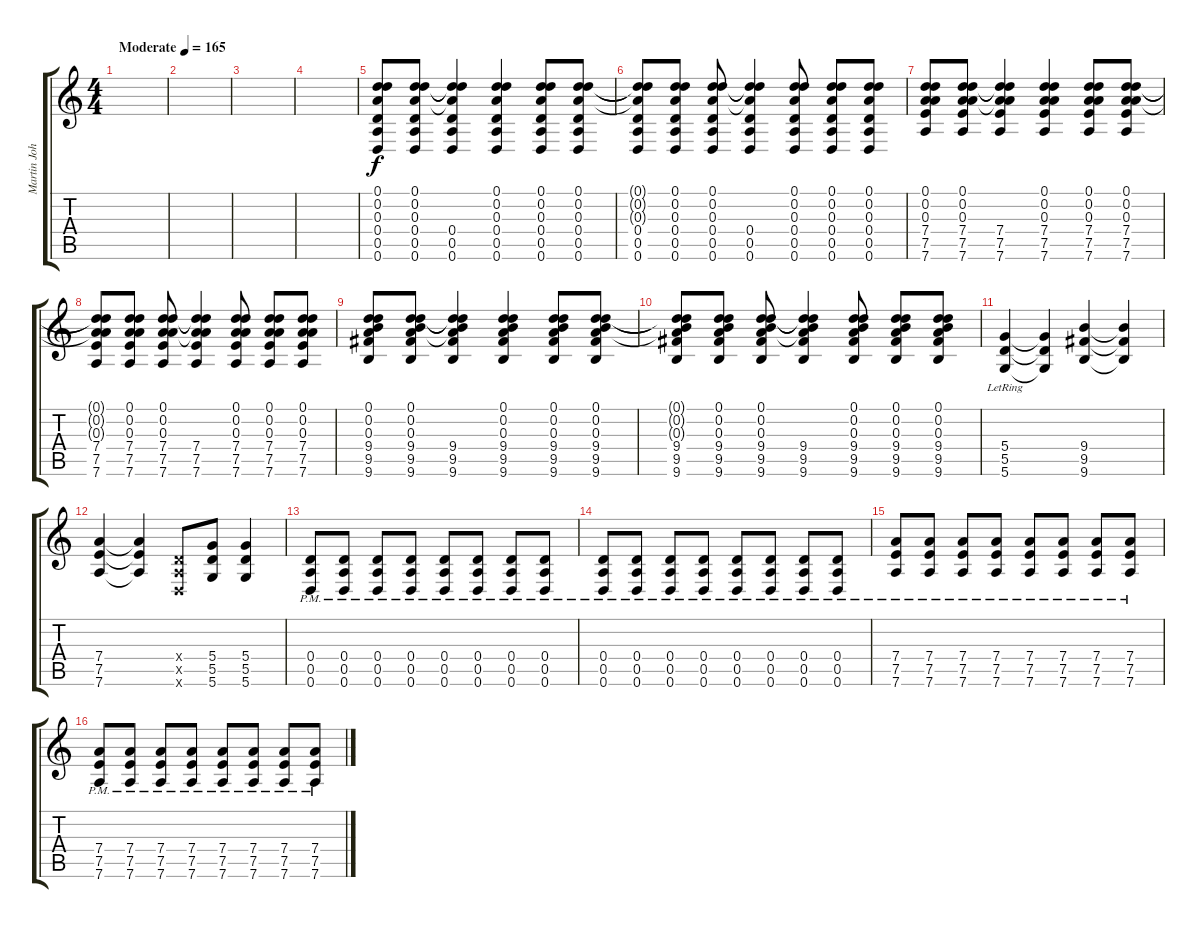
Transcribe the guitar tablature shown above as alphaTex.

\track ("Martin Johnson (Rhythm Guitar)" "Martin Joh") {instrument distortionguitar}
\staff {score tabs}
\tuning (D4 D4 A3 D3 A2 D2) {hide}
\ts (4 4)
\tempo (165 "Moderate")
\clef g2
\ks c
|
|
|
|
(0.1 0.2 0.3 0.4 0.5 0.6).8 (0.1 0.2 0.3 0.4 0.5 0.6).8 (0.1{t} 0.2{t} 0.3{t} 0.4 0.5 0.6).4 (0.1 0.2 0.3 0.4 0.5 0.6).4 (0.1 0.2 0.3 0.4 0.5 0.6).8 (0.1 0.2 0.3 0.4 0.5 0.6).8 |
(0.1{t} 0.2{t} 0.3{t} 0.4 0.5 0.6).8 (0.1 0.2 0.3 0.4 0.5 0.6).8 (0.1 0.2 0.3 0.4 0.5 0.6).8 (0.1{t} 0.2{t} 0.3{t} 0.4 0.5 0.6).4 (0.1 0.2 0.3 0.4 0.5 0.6).8 (0.1 0.2 0.3 0.4 0.5 0.6).8 (0.1 0.2 0.3 0.4 0.5 0.6).8 |
(0.1 0.2 0.3 7.4 7.5 7.6).8 (0.1 0.2 0.3 7.4 7.5 7.6).8 (0.1{t} 0.2{t} 0.3{t} 7.4 7.5 7.6).4 (0.1 0.2 0.3 7.4 7.5 7.6).4 (0.1 0.2 0.3 7.4 7.5 7.6).8 (0.1 0.2 0.3 7.4 7.5 7.6).8 |
(0.1{t} 0.2{t} 0.3{t} 7.4 7.5 7.6).8 (0.1 0.2 0.3 7.4 7.5 7.6).8 (0.1 0.2 0.3 7.4 7.5 7.6).8 (0.1{t} 0.2{t} 0.3{t} 7.4 7.5 7.6).4 (0.1 0.2 0.3 7.4 7.5 7.6).8 (0.1 0.2 0.3 7.4 7.5 7.6).8 (0.1 0.2 0.3 7.4 7.5 7.6).8 |
(0.1 0.2 0.3 9.4 9.5 9.6).8 (0.1 0.2 0.3 9.4 9.5 9.6).8 (0.1{t} 0.2{t} 0.3{t} 9.4 9.5 9.6).4 (0.1 0.2 0.3 9.4 9.5 9.6).4 (0.1 0.2 0.3 9.4 9.5 9.6).8 (0.1 0.2 0.3 9.4 9.5 9.6).8 |
(0.1{t} 0.2{t} 0.3{t} 9.4 9.5 9.6).8 (0.1 0.2 0.3 9.4 9.5 9.6).8 (0.1 0.2 0.3 9.4 9.5 9.6).8 (0.1{t} 0.2{t} 0.3{t} 9.4 9.5 9.6).4 (0.1 0.2 0.3 9.4 9.5 9.6).8 (0.1 0.2 0.3 9.4 9.5 9.6).8 (0.1 0.2 0.3 9.4 9.5 9.6).8 |
(5.4{lr} 5.5{lr} 5.6{lr}).4 (5.4{t} 5.5{t} 5.6{t}).4 (9.4 9.5 9.6).4 (9.4{t} 9.5{t} 9.6{t}).4 |
(7.4 7.5 7.6).4 (7.4{t} 7.5{t} 7.6{t}).4 (0.4{x} 0.5{x} 0.6{x}).8 (5.4 5.5 5.6).8 (5.4 5.5 5.6).4 |
(0.4{pm} 0.5{pm} 0.6{pm}).8 (0.4{pm} 0.5{pm} 0.6{pm}).8 (0.4{pm} 0.5{pm} 0.6{pm}).8 (0.4{pm} 0.5{pm} 0.6{pm}).8 (0.4{pm} 0.5{pm} 0.6{pm}).8 (0.4{pm} 0.5{pm} 0.6{pm}).8 (0.4{pm} 0.5{pm} 0.6{pm}).8 (0.4{pm} 0.5{pm} 0.6{pm}).8 |
(0.4{pm} 0.5{pm} 0.6{pm}).8 (0.4{pm} 0.5{pm} 0.6{pm}).8 (0.4{pm} 0.5{pm} 0.6{pm}).8 (0.4{pm} 0.5{pm} 0.6{pm}).8 (0.4{pm} 0.5{pm} 0.6{pm}).8 (0.4{pm} 0.5{pm} 0.6{pm}).8 (0.4{pm} 0.5{pm} 0.6{pm}).8 (0.4{pm} 0.5{pm} 0.6{pm}).8 |
(7.4{pm} 7.5{pm} 7.6{pm}).8 (7.4{pm} 7.5{pm} 7.6{pm}).8 (7.4{pm} 7.5{pm} 7.6{pm}).8 (7.4{pm} 7.5{pm} 7.6{pm}).8 (7.4{pm} 7.5{pm} 7.6{pm}).8 (7.4{pm} 7.5{pm} 7.6{pm}).8 (7.4{pm} 7.5{pm} 7.6{pm}).8 (7.4{pm} 7.5{pm} 7.6{pm}).8 |
(7.4{pm} 7.5{pm} 7.6{pm}).8 (7.4{pm} 7.5{pm} 7.6{pm}).8 (7.4{pm} 7.5{pm} 7.6{pm}).8 (7.4{pm} 7.5{pm} 7.6{pm}).8 (7.4{pm} 7.5{pm} 7.6{pm}).8 (7.4{pm} 7.5{pm} 7.6{pm}).8 (7.4{pm} 7.5{pm} 7.6{pm}).8 (7.4{pm} 7.5{pm} 7.6{pm}).8
